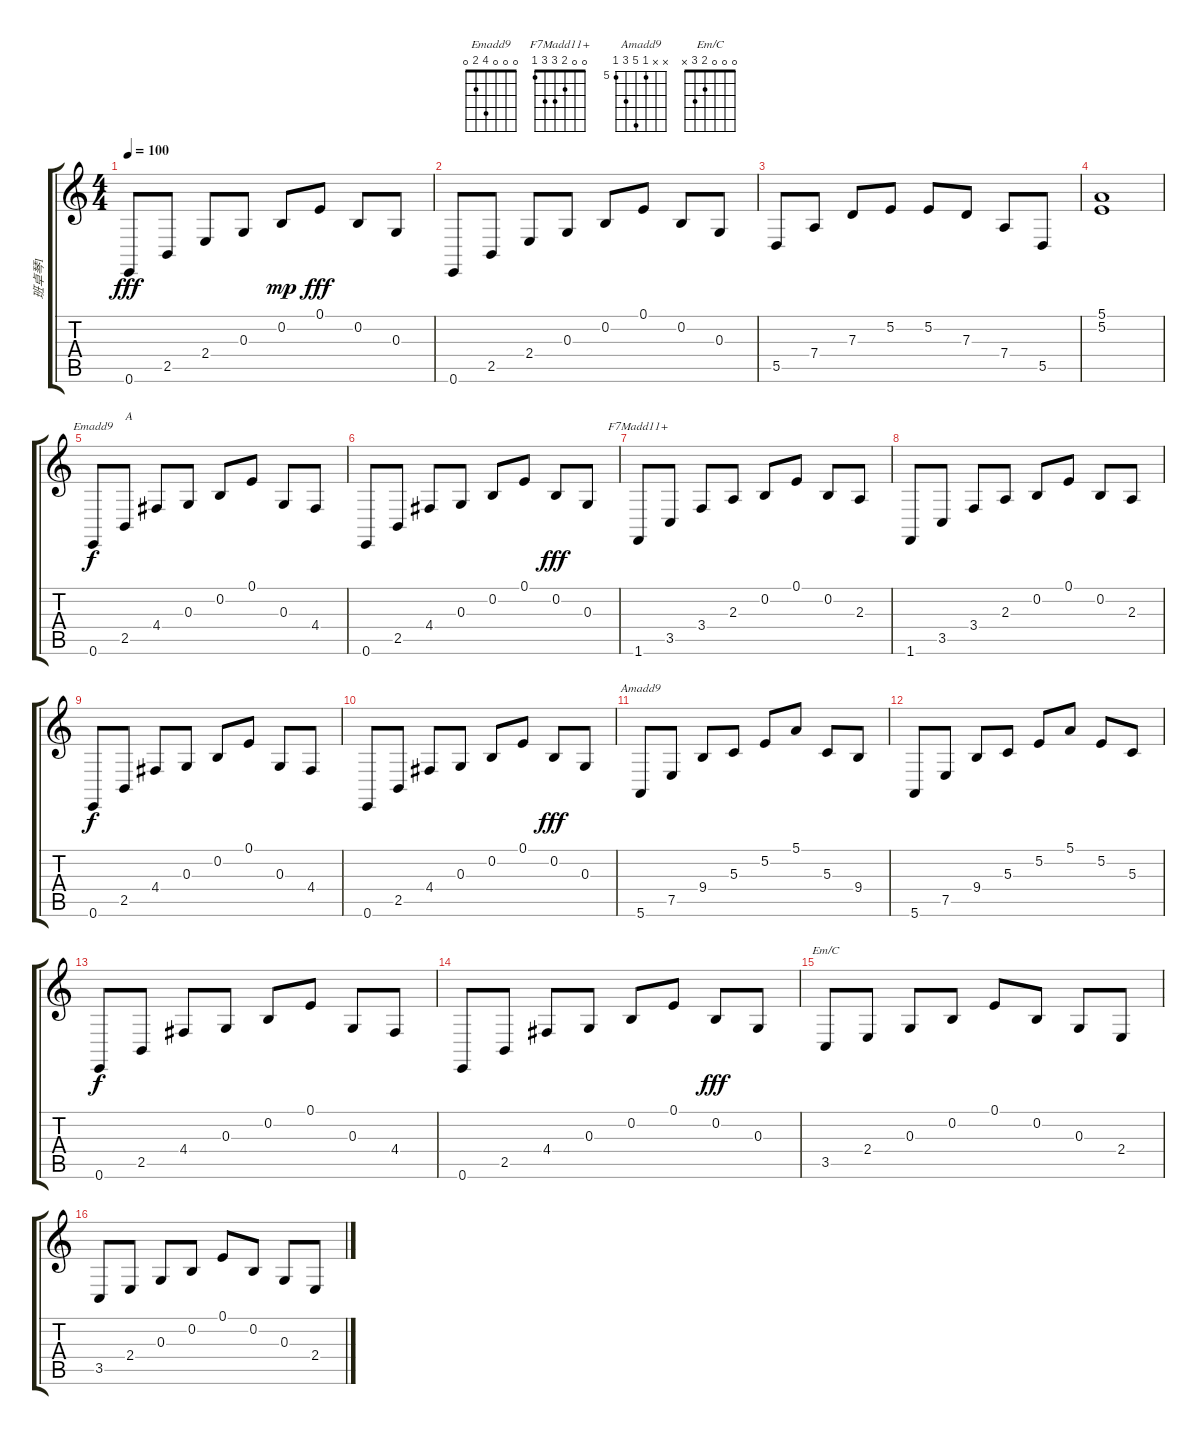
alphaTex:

\track ("班卓琴1" "班卓琴1") {instrument sitar}
\staff {score tabs}
\tuning (E4 B3 G3 D3 A2 E2) {hide}
\chord ("Emadd9" 0 0 0 4 2 0)
\chord ("F7Madd11+" 0 0 2 3 3 1)
\chord ("Amadd9" x x 5 9 7 5) {firstfret 5}
\chord ("Em/C" 0 0 0 2 3 x)
\ts (4 4)
\tempo 100
\clef g2
\ks c
0.6.8{dy fff} 2.5.8 2.4.8 0.3.8 0.2.8{dy mp} 0.1.8{dy fff} 0.2.8 0.3.8 |
0.6.8 2.5.8 2.4.8 0.3.8 0.2.8 0.1.8 0.2.8 0.3.8 |
5.5.8 7.4.8 7.3.8 5.2.8 5.2.8 7.3.8 7.4.8 5.5.8 |
(5.1 5.2).1 |
0.6.8{ch "Emadd9" dy f} 2.5.8{txt "A"} 4.4.8 0.3.8 0.2.8 0.1.8 0.3.8 4.4.8 |
0.6.8 2.5.8 4.4.8 0.3.8 0.2.8 0.1.8 0.2.8{dy fff} 0.3.8 |
1.6.8{ch "F7Madd11+"} 3.5.8 3.4.8 2.3.8 0.2.8 0.1.8 0.2.8 2.3.8 |
1.6.8 3.5.8 3.4.8 2.3.8 0.2.8 0.1.8 0.2.8 2.3.8 |
0.6.8{dy f} 2.5.8 4.4.8 0.3.8 0.2.8 0.1.8 0.3.8 4.4.8 |
0.6.8 2.5.8 4.4.8 0.3.8 0.2.8 0.1.8 0.2.8{dy fff} 0.3.8 |
5.6.8{ch "Amadd9"} 7.5.8 9.4.8 5.3.8 5.2.8 5.1.8 5.3.8 9.4.8 |
5.6.8 7.5.8 9.4.8 5.3.8 5.2.8 5.1.8 5.2.8 5.3.8 |
0.6.8{dy f} 2.5.8 4.4.8 0.3.8 0.2.8 0.1.8 0.3.8 4.4.8 |
0.6.8 2.5.8 4.4.8 0.3.8 0.2.8 0.1.8 0.2.8{dy fff} 0.3.8 |
3.5.8{ch "Em/C"} 2.4.8 0.3.8 0.2.8 0.1.8 0.2.8 0.3.8 2.4.8 |
3.5.8 2.4.8 0.3.8 0.2.8 0.1.8 0.2.8 0.3.8 2.4.8
